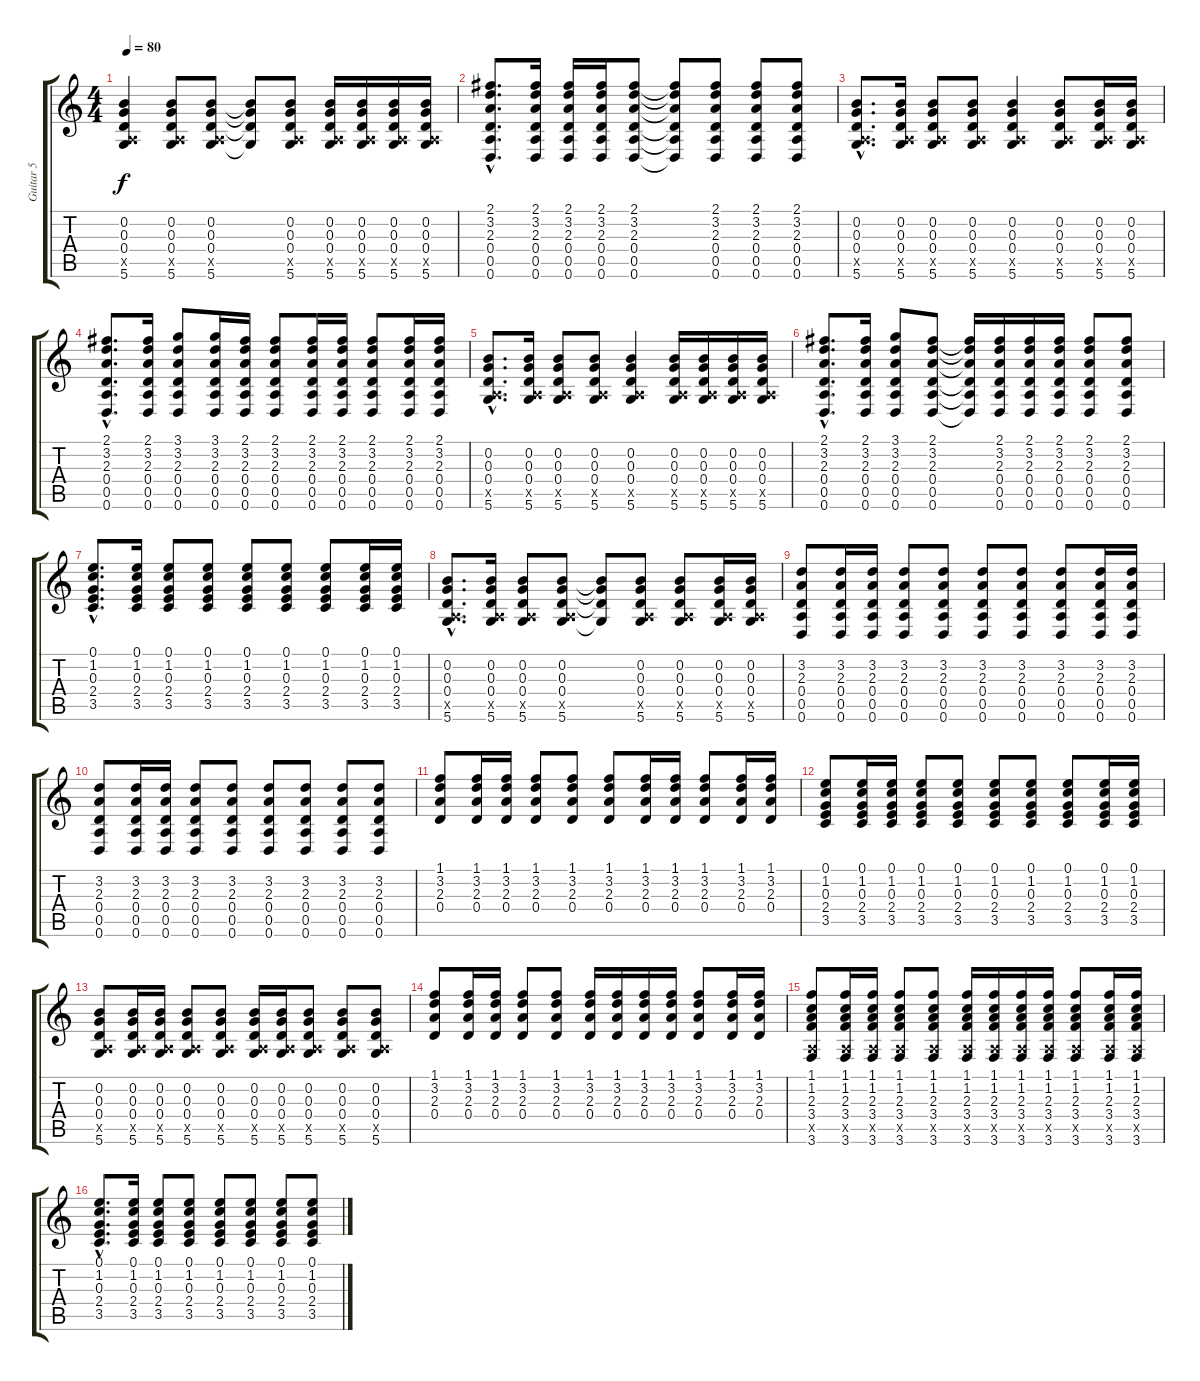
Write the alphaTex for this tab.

\track ("Guitar 5" "Guitar 5") {instrument acousticguitarsteel}
\staff {score tabs}
\tuning (E4 B3 G3 D3 A2 D2) {hide}
\ts (4 4)
\tempo 80
\clef g2
\ks c
(0.2 0.3 0.4 0.5{x} 5.6).4{dy f} (0.2 0.3 0.4 0.5{x} 5.6).8 (0.2 0.3 0.4 0.5{x} 5.6).8 (0.2{t} 0.3{t} 0.4{t} 5.6{t}).8 (0.2 0.3 0.4 0.5{x} 5.6).8 (0.2 0.3 0.4 0.5{x} 5.6).16 (0.2 0.3 0.4 0.5{x} 5.6).16 (0.2 0.3 0.4 0.5{x} 5.6).16 (0.2 0.3 0.4 0.5{x} 5.6).16 |
(2.1{hac} 3.2{hac} 2.3{hac} 0.4{hac} 0.5{hac} 0.6{hac}).8{d} (2.1 3.2 2.3 0.4 0.5 0.6).16 (2.1 3.2 2.3 0.4 0.5 0.6).16 (2.1 3.2 2.3 0.4 0.5 0.6).16 (2.1 3.2 2.3 0.4 0.5 0.6).8 (2.1{t} 3.2{t} 2.3{t} 0.4{t} 0.5{t} 0.6{t}).8 (2.1 3.2 2.3 0.4 0.5 0.6).8 (2.1 3.2 2.3 0.4 0.5 0.6).8 (2.1 3.2 2.3 0.4 0.5 0.6).8 |
(0.2{hac} 0.3{hac} 0.4{hac} 0.5{hac x} 5.6{hac}).8{d} (0.2 0.3 0.4 0.5{x} 5.6).16 (0.2 0.3 0.4 0.5{x} 5.6).8 (0.2 0.3 0.4 0.5{x} 5.6).8 (0.2 0.3 0.4 0.5{x} 5.6).4 (0.2 0.3 0.4 0.5{x} 5.6).8 (0.2 0.3 0.4 0.5{x} 5.6).16 (0.2 0.3 0.4 0.5{x} 5.6).16 |
(2.1{hac} 3.2{hac} 2.3{hac} 0.4{hac} 0.5{hac} 0.6{hac}).8{d} (2.1 3.2 2.3 0.4 0.5 0.6).16 (3.1 3.2 2.3 0.4 0.5 0.6).8 (3.1 3.2 2.3 0.4 0.5 0.6).16 (2.1 3.2 2.3 0.4 0.5 0.6).16 (2.1 3.2 2.3 0.4 0.5 0.6).8 (2.1 3.2 2.3 0.4 0.5 0.6).16 (2.1 3.2 2.3 0.4 0.5 0.6).16 (2.1 3.2 2.3 0.4 0.5 0.6).8 (2.1 3.2 2.3 0.4 0.5 0.6).16 (2.1 3.2 2.3 0.4 0.5 0.6).16 |
(0.2{hac} 0.3{hac} 0.4{hac} 0.5{hac x} 5.6{hac}).8{d} (0.2 0.3 0.4 0.5{x} 5.6).16 (0.2 0.3 0.4 0.5{x} 5.6).8 (0.2 0.3 0.4 0.5{x} 5.6).8 (0.2 0.3 0.4 0.5{x} 5.6).4 (0.2 0.3 0.4 0.5{x} 5.6).16 (0.2 0.3 0.4 0.5{x} 5.6).16 (0.2 0.3 0.4 0.5{x} 5.6).16 (0.2 0.3 0.4 0.5{x} 5.6).16 |
(2.1{hac} 3.2{hac} 2.3{hac} 0.4{hac} 0.5{hac} 0.6{hac}).8{d} (2.1 3.2 2.3 0.4 0.5 0.6).16 (3.1 3.2 2.3 0.4 0.5 0.6).8 (2.1 3.2 2.3 0.4 0.5 0.6).8 (2.1{t} 3.2{t} 2.3{t} 0.4{t} 0.5{t} 0.6{t}).16 (2.1 3.2 2.3 0.4 0.5 0.6).16 (2.1 3.2 2.3 0.4 0.5 0.6).16 (2.1 3.2 2.3 0.4 0.5 0.6).16 (2.1 3.2 2.3 0.4 0.5 0.6).8 (2.1 3.2 2.3 0.4 0.5 0.6).8 |
(0.1{hac} 1.2{hac} 0.3{hac} 2.4{hac} 3.5{hac}).8{d} (0.1 1.2 0.3 2.4 3.5).16 (0.1 1.2 0.3 2.4 3.5).8 (0.1 1.2 0.3 2.4 3.5).8 (0.1 1.2 0.3 2.4 3.5).8 (0.1 1.2 0.3 2.4 3.5).8 (0.1 1.2 0.3 2.4 3.5).8 (0.1 1.2 0.3 2.4 3.5).16 (0.1 1.2 0.3 2.4 3.5).16 |
(0.2{hac} 0.3{hac} 0.4{hac} 0.5{hac x} 5.6{hac}).8{d} (0.2 0.3 0.4 0.5{x} 5.6).16 (0.2 0.3 0.4 0.5{x} 5.6).8 (0.2 0.3 0.4 0.5{x} 5.6).8 (0.2{t} 0.3{t} 0.4{t} 5.6{t}).8 (0.2 0.3 0.4 0.5{x} 5.6).8 (0.2 0.3 0.4 0.5{x} 5.6).8 (0.2 0.3 0.4 0.5{x} 5.6).16 (0.2 0.3 0.4 0.5{x} 5.6).16 |
(3.2 2.3 0.4 0.5 0.6).8 (3.2 2.3 0.4 0.5 0.6).16 (3.2 2.3 0.4 0.5 0.6).16 (3.2 2.3 0.4 0.5 0.6).8 (3.2 2.3 0.4 0.5 0.6).8 (3.2 2.3 0.4 0.5 0.6).8 (3.2 2.3 0.4 0.5 0.6).8 (3.2 2.3 0.4 0.5 0.6).8 (3.2 2.3 0.4 0.5 0.6).16 (3.2 2.3 0.4 0.5 0.6).16 |
(3.2 2.3 0.4 0.5 0.6).8 (3.2 2.3 0.4 0.5 0.6).16 (3.2 2.3 0.4 0.5 0.6).16 (3.2 2.3 0.4 0.5 0.6).8 (3.2 2.3 0.4 0.5 0.6).8 (3.2 2.3 0.4 0.5 0.6).8 (3.2 2.3 0.4 0.5 0.6).8 (3.2 2.3 0.4 0.5 0.6).8 (3.2 2.3 0.4 0.5 0.6).8 |
(1.1 3.2 2.3 0.4).8 (1.1 3.2 2.3 0.4).16 (1.1 3.2 2.3 0.4).16 (1.1 3.2 2.3 0.4).8 (1.1 3.2 2.3 0.4).8 (1.1 3.2 2.3 0.4).8 (1.1 3.2 2.3 0.4).16 (1.1 3.2 2.3 0.4).16 (1.1 3.2 2.3 0.4).8 (1.1 3.2 2.3 0.4).16 (1.1 3.2 2.3 0.4).16 |
(0.1 1.2 0.3 2.4 3.5).8 (0.1 1.2 0.3 2.4 3.5).16 (0.1 1.2 0.3 2.4 3.5).16 (0.1 1.2 0.3 2.4 3.5).8 (0.1 1.2 0.3 2.4 3.5).8 (0.1 1.2 0.3 2.4 3.5).8 (0.1 1.2 0.3 2.4 3.5).8 (0.1 1.2 0.3 2.4 3.5).8 (0.1 1.2 0.3 2.4 3.5).16 (0.1 1.2 0.3 2.4 3.5).16 |
(0.2 0.3 0.4 0.5{x} 5.6).8 (0.2 0.3 0.4 0.5{x} 5.6).16 (0.2 0.3 0.4 0.5{x} 5.6).16 (0.2 0.3 0.4 0.5{x} 5.6).8 (0.2 0.3 0.4 0.5{x} 5.6).8 (0.2 0.3 0.4 0.5{x} 5.6).16 (0.2 0.3 0.4 0.5{x} 5.6).16 (0.2 0.3 0.4 0.5{x} 5.6).8 (0.2 0.3 0.4 0.5{x} 5.6).8 (0.2 0.3 0.4 0.5{x} 5.6).8 |
(1.1 3.2 2.3 0.4).8 (1.1 3.2 2.3 0.4).16 (1.1 3.2 2.3 0.4).16 (1.1 3.2 2.3 0.4).8 (1.1 3.2 2.3 0.4).8 (1.1 3.2 2.3 0.4).16 (1.1 3.2 2.3 0.4).16 (1.1 3.2 2.3 0.4).16 (1.1 3.2 2.3 0.4).16 (1.1 3.2 2.3 0.4).8 (1.1 3.2 2.3 0.4).16 (1.1 3.2 2.3 0.4).16 |
(1.1 1.2 2.3 3.4 0.5{x} 3.6).8 (1.1 1.2 2.3 3.4 0.5{x} 3.6).16 (1.1 1.2 2.3 3.4 0.5{x} 3.6).16 (1.1 1.2 2.3 3.4 0.5{x} 3.6).8 (1.1 1.2 2.3 3.4 0.5{x} 3.6).8 (1.1 1.2 2.3 3.4 0.5{x} 3.6).16 (1.1 1.2 2.3 3.4 0.5{x} 3.6).16 (1.1 1.2 2.3 3.4 0.5{x} 3.6).16 (1.1 1.2 2.3 3.4 0.5{x} 3.6).16 (1.1 1.2 2.3 3.4 0.5{x} 3.6).8 (1.1 1.2 2.3 3.4 0.5{x} 3.6).16 (1.1 1.2 2.3 3.4 0.5{x} 3.6).16 |
(0.1{hac} 1.2{hac} 0.3{hac} 2.4{hac} 3.5{hac}).8{d} (0.1 1.2 0.3 2.4 3.5).16 (0.1 1.2 0.3 2.4 3.5).8 (0.1 1.2 0.3 2.4 3.5).8 (0.1 1.2 0.3 2.4 3.5).8 (0.1 1.2 0.3 2.4 3.5).8 (0.1 1.2 0.3 2.4 3.5).8 (0.1 1.2 0.3 2.4 3.5).8
